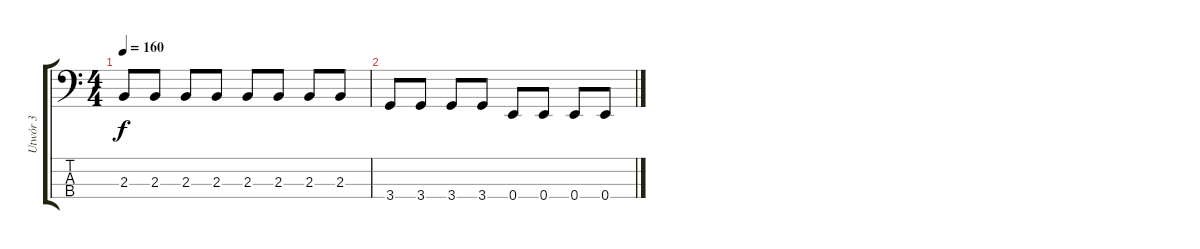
\track ("Utwór 3" "Utwór 3") {instrument slapbass1}
\staff {score tabs}
\tuning (G2 D2 A1 E1) {hide}
\ts (4 4)
\tempo 160
\clef f4
\ks c
2.3.8{dy f} 2.3.8 2.3.8 2.3.8 2.3.8 2.3.8 2.3.8 2.3.8 |
3.4.8 3.4.8 3.4.8 3.4.8 0.4.8 0.4.8 0.4.8 0.4.8
